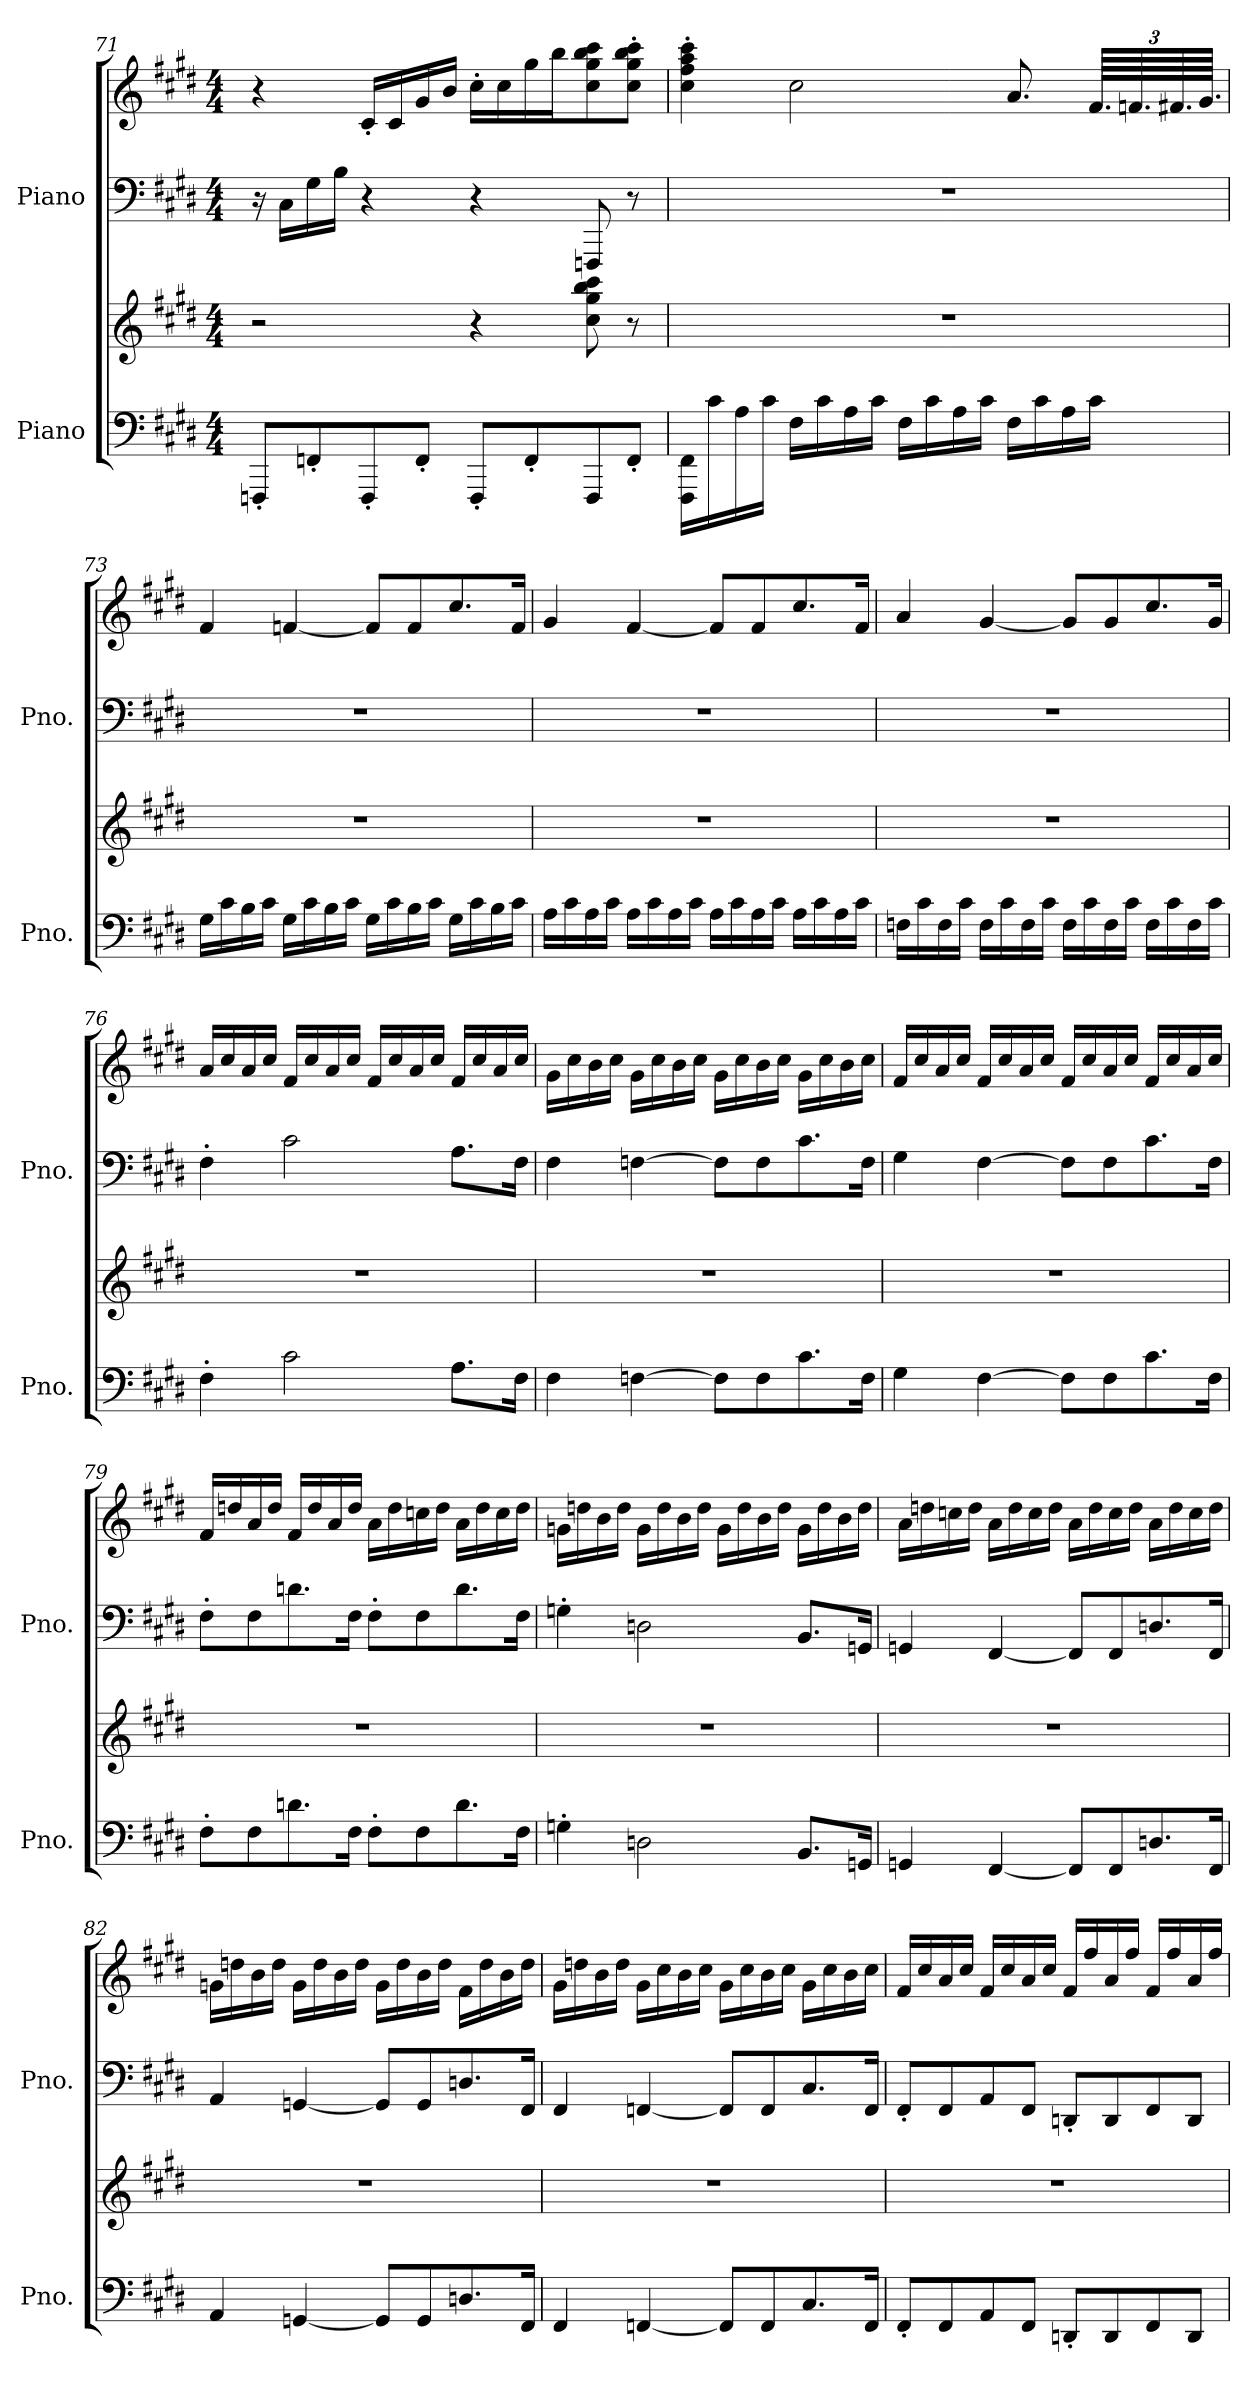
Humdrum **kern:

**kern	**kern	**kern	**kern
*part2	*part2	*part1	*part1
*staff4	*staff3	*staff2	*staff1
*I"Piano	*	*I"Piano	*
*I'Pno.	*	*I'Pno.	*
*clefF4	*clefG2	*clefF4	*clefG2
*k[f#c#g#d#]	*k[f#c#g#d#]	*k[f#c#g#d#]	*k[f#c#g#d#]
*E:	*E:	*E:	*E:
*M4/4	*M4/4	*M4/4	*M4/4
=71	=71	=71	=71
8FFFn'/L	2r	16r	4r
.	.	16C#\LL	.
8FFn'/	.	16G#\	.
.	.	16B\JJ	.
8FFF'/	.	4r	16c#'/LL
.	.	.	16c#/
8FF'/J	.	.	16g#/
.	.	.	16b/JJ
8FFF'/L	4r	4r	16cc#'\LL
.	.	.	16cc#\
8FF'/	.	.	16gg#\
.	.	.	16bb\J
8FFF/	8cc#\ 8gg#\ 8bb\ 8ccc#\	8FFFn/	8cc#\ 8gg#\ 8bb\ 8ccc#\
8FF'/J	8r	8r	8cc#\' 8gg#\' 8bb\' 8ccc#\'J
!!LO:PB:g=z
=72	=72	=72	=72
16FFF#\ 16FF#\LL	1r	1r	4cc#\' 4ff#\' 4aa\' 4ccc#\'
16c#\	.	.	.
16A\	.	.	.
16c#\JJ	.	.	.
16F#\LL	.	.	2cc#\
16c#\	.	.	.
16A\	.	.	.
16c#\JJ	.	.	.
16F#\LL	.	.	.
16c#\	.	.	.
16A\	.	.	.
16c#\JJ	.	.	.
16F#\LL	.	.	8.a/
16c#\	.	.	.
16A\	.	.	.
*	*	*	*Xbrackettup
16c#\JJ	.	.	96.f#/LLLL
.	.	.	96.fn/
.	.	.	96.f#X/
.	.	.	96.g#/JJJJ
=73	=73	=73	=73
16G#\LL	1r	1r	4f#/
16c#\	.	.	.
16B\	.	.	.
16c#\JJ	.	.	.
16G#\LL	.	.	[4fn/
16c#\	.	.	.
16B\	.	.	.
16c#\JJ	.	.	.
16G#\LL	.	.	8f/L]
16c#\	.	.	.
16B\	.	.	8f/
16c#\JJ	.	.	.
16G#\LL	.	.	8.cc#/
16c#\	.	.	.
16B\	.	.	.
16c#\JJ	.	.	16f/Jk
!!LO:LB:g=z
=74	=74	=74	=74
16A\LL	1r	1r	4g#/
16c#\	.	.	.
16A\	.	.	.
16c#\JJ	.	.	.
16A\LL	.	.	[4f#/
16c#\	.	.	.
16A\	.	.	.
16c#\JJ	.	.	.
16A\LL	.	.	8f#/L]
16c#\	.	.	.
16A\	.	.	8f#/
16c#\JJ	.	.	.
16A\LL	.	.	8.cc#/
16c#\	.	.	.
16A\	.	.	.
16c#\JJ	.	.	16f#/Jk
=75	=75	=75	=75
16Fn\LL	1r	1r	4a/
16c#\	.	.	.
16F\	.	.	.
16c#\JJ	.	.	.
16F\LL	.	.	[4g#/
16c#\	.	.	.
16F\	.	.	.
16c#\JJ	.	.	.
16F\LL	.	.	8g#/L]
16c#\	.	.	.
16F\	.	.	8g#/
16c#\JJ	.	.	.
16F\LL	.	.	8.cc#/
16c#\	.	.	.
16F\	.	.	.
16c#\JJ	.	.	16g#/Jk
!!LO:LB:g=z
=76	=76	=76	=76
4F#'\	1r	4F#'\	16a/LL
.	.	.	16cc#/
.	.	.	16a/
.	.	.	16cc#/JJ
2c#\	.	2c#\	16f#/LL
.	.	.	16cc#/
.	.	.	16a/
.	.	.	16cc#/JJ
.	.	.	16f#/LL
.	.	.	16cc#/
.	.	.	16a/
.	.	.	16cc#/JJ
8.A\L	.	8.A\L	16f#/LL
.	.	.	16cc#/
.	.	.	16a/
16F#\Jk	.	16F#\Jk	16cc#/JJ
=77	=77	=77	=77
4F#\	1r	4F#\	16g#\LL
.	.	.	16cc#\
.	.	.	16b\
.	.	.	16cc#\JJ
[4Fn\	.	[4Fn\	16g#\LL
.	.	.	16cc#\
.	.	.	16b\
.	.	.	16cc#\JJ
8F\L]	.	8F\L]	16g#\LL
.	.	.	16cc#\
8F\	.	8F\	16b\
.	.	.	16cc#\JJ
8.c#\	.	8.c#\	16g#\LL
.	.	.	16cc#\
.	.	.	16b\
16F\Jk	.	16F\Jk	16cc#\JJ
!!LO:PB:g=z
=78	=78	=78	=78
4G#\	1r	4G#\	16f#/LL
.	.	.	16cc#/
.	.	.	16a/
.	.	.	16cc#/JJ
[4F#\	.	[4F#\	16f#/LL
.	.	.	16cc#/
.	.	.	16a/
.	.	.	16cc#/JJ
8F#\L]	.	8F#\L]	16f#/LL
.	.	.	16cc#/
8F#\	.	8F#\	16a/
.	.	.	16cc#/JJ
8.c#\	.	8.c#\	16f#/LL
.	.	.	16cc#/
.	.	.	16a/
16F#\Jk	.	16F#\Jk	16cc#/JJ
=79	=79	=79	=79
8F#'\L	1r	8F#'\L	16f#/LL
.	.	.	16ddn/
8F#\	.	8F#\	16a/
.	.	.	16dd/JJ
8.dn\	.	8.dn\	16f#/LL
.	.	.	16dd/
.	.	.	16a/
16F#\Jk	.	16F#\Jk	16dd/JJ
8F#'\L	.	8F#'\L	16a\LL
.	.	.	16dd\
8F#\	.	8F#\	16ccn\
.	.	.	16dd\JJ
8.d\	.	8.d\	16a\LL
.	.	.	16dd\
.	.	.	16cc\
16F#\Jk	.	16F#\Jk	16dd\JJ
!!LO:LB:g=z
=80	=80	=80	=80
4Gn'\	1r	4Gn'\	16gn\LL
.	.	.	16ddn\
.	.	.	16b\
.	.	.	16dd\JJ
2Dn\	.	2Dn\	16g\LL
.	.	.	16dd\
.	.	.	16b\
.	.	.	16dd\JJ
.	.	.	16g\LL
.	.	.	16dd\
.	.	.	16b\
.	.	.	16dd\JJ
8.BB/L	.	8.BB/L	16g\LL
.	.	.	16dd\
.	.	.	16b\
16GGn/Jk	.	16GGn/Jk	16dd\JJ
=81	=81	=81	=81
4GGn/	1r	4GGn/	16a\LL
.	.	.	16ddn\
.	.	.	16ccn\
.	.	.	16dd\JJ
[4FF#/	.	[4FF#/	16a\LL
.	.	.	16dd\
.	.	.	16cc\
.	.	.	16dd\JJ
8FF#/L]	.	8FF#/L]	16a\LL
.	.	.	16dd\
8FF#/	.	8FF#/	16cc\
.	.	.	16dd\JJ
8.Dn/	.	8.Dn/	16a\LL
.	.	.	16dd\
.	.	.	16cc\
16FF#/Jk	.	16FF#/Jk	16dd\JJ
!!LO:LB:g=z
=82	=82	=82	=82
4AA/	1r	4AA/	16gn\LL
.	.	.	16ddn\
.	.	.	16b\
.	.	.	16dd\JJ
[4GGn/	.	[4GGn/	16g\LL
.	.	.	16dd\
.	.	.	16b\
.	.	.	16dd\JJ
8GG/L]	.	8GG/L]	16g\LL
.	.	.	16dd\
8GG/	.	8GG/	16b\
.	.	.	16dd\JJ
8.Dn/	.	8.Dn/	16f#\LL
.	.	.	16dd\
.	.	.	16b\
16FF#/Jk	.	16FF#/Jk	16dd\JJ
=83	=83	=83	=83
4FF#/	1r	4FF#/	16g#\LL
.	.	.	16ddn\
.	.	.	16b\
.	.	.	16dd\JJ
[4FFn/	.	[4FFn/	16g#\LL
.	.	.	16cc#\
.	.	.	16b\
.	.	.	16cc#\JJ
8FF/L]	.	8FF/L]	16g#\LL
.	.	.	16cc#\
8FF/	.	8FF/	16b\
.	.	.	16cc#\JJ
8.C#/	.	8.C#/	16g#\LL
.	.	.	16cc#\
.	.	.	16b\
16FF/Jk	.	16FF/Jk	16cc#\JJ
!!LO:PB:g=z
=84	=84	=84	=84
8FF#'/L	1r	8FF#'/L	16f#/LL
.	.	.	16cc#/
8FF#/	.	8FF#/	16a/
.	.	.	16cc#/JJ
8AA/	.	8AA/	16f#/LL
.	.	.	16cc#/
8FF#/J	.	8FF#/J	16a/
.	.	.	16cc#/JJ
8DDn'/L	.	8DDn'/L	16f#/LL
.	.	.	16ff#/
8DD/	.	8DD/	16a/
.	.	.	16ff#/JJ
8FF#/	.	8FF#/	16f#/LL
.	.	.	16ff#/
8DD/J	.	8DD/J	16a/
.	.	.	16ff#/JJ
=	=	=	=
*-	*-	*-	*-
